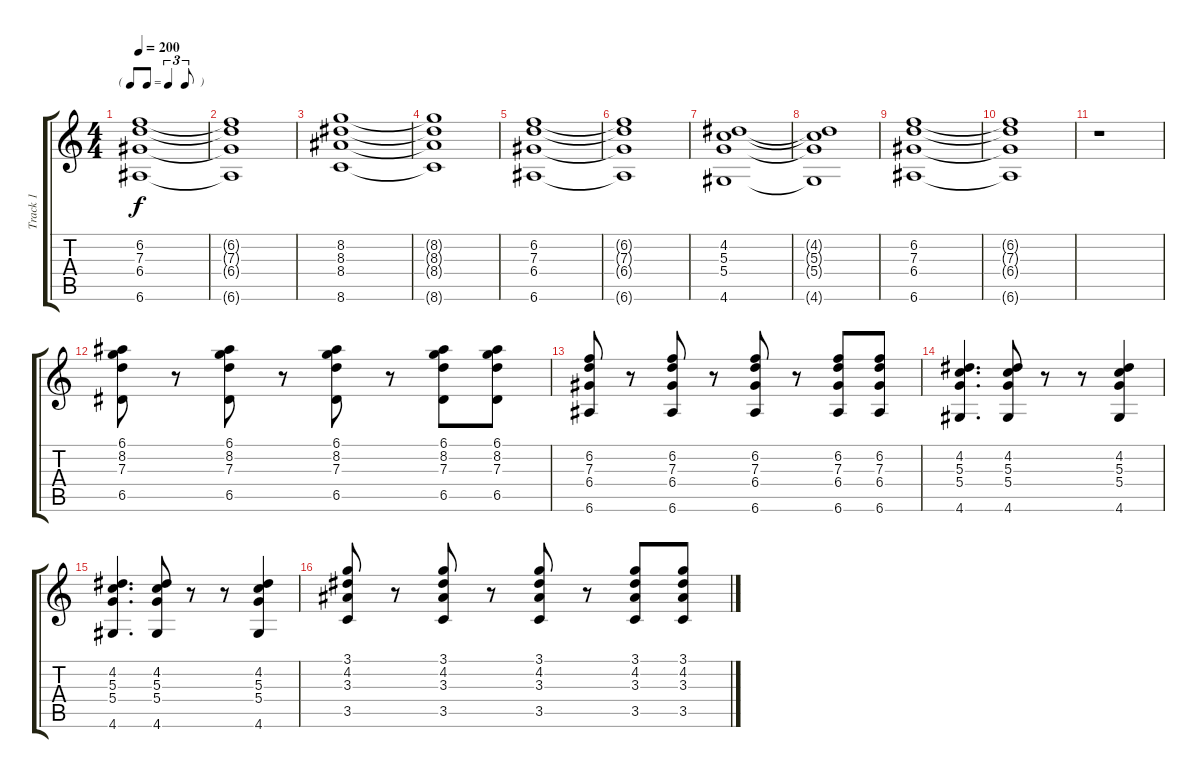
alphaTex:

\track ("Track 1" "Track 1") {instrument electricguitarjazz}
\staff {score tabs}
\tuning (E4 B3 G3 D3 A2 E2) {hide}
\ts (4 4)
\tf triplet8th
\tempo 200
\clef g2
\ks c
(6.2 7.3 6.4 6.6).1{dy f} |
(6.2{t} 7.3{t} 6.4{t} 6.6{t}).1 |
(8.2 8.3 8.4 8.6).1 |
(8.2{t} 8.3{t} 8.4{t} 8.6{t}).1 |
(6.2 7.3 6.4 6.6).1 |
(6.2{t} 7.3{t} 6.4{t} 6.6{t}).1 |
(4.2 5.3 5.4 4.6).1 |
(4.2{t} 5.3{t} 5.4{t} 4.6{t}).1 |
(6.2 7.3 6.4 6.6).1 |
(6.2{t} 7.3{t} 6.4{t} 6.6{t}).1 |
r.1 |
(6.1 8.2 7.3 6.5).8 r.8 (6.1 8.2 7.3 6.5).8 r.8 (6.1 8.2 7.3 6.5).8 r.8 (6.1 8.2 7.3 6.5).8 (6.1 8.2 7.3 6.5).8 |
(6.2 7.3 6.4 6.6).8 r.8 (6.2 7.3 6.4 6.6).8 r.8 (6.2 7.3 6.4 6.6).8 r.8 (6.2 7.3 6.4 6.6).8 (6.2 7.3 6.4 6.6).8 |
(4.2 5.3 5.4 4.6).4{d} (4.2 5.3 5.4 4.6).8 r.8 r.8 (4.2 5.3 5.4 4.6).4 |
(4.2 5.3 5.4 4.6).4{d} (4.2 5.3 5.4 4.6).8 r.8 r.8 (4.2 5.3 5.4 4.6).4 |
(3.1 4.2 3.3 3.5).8 r.8 (3.1 4.2 3.3 3.5).8 r.8 (3.1 4.2 3.3 3.5).8 r.8 (3.1 4.2 3.3 3.5).8 (3.1 4.2 3.3 3.5).8
